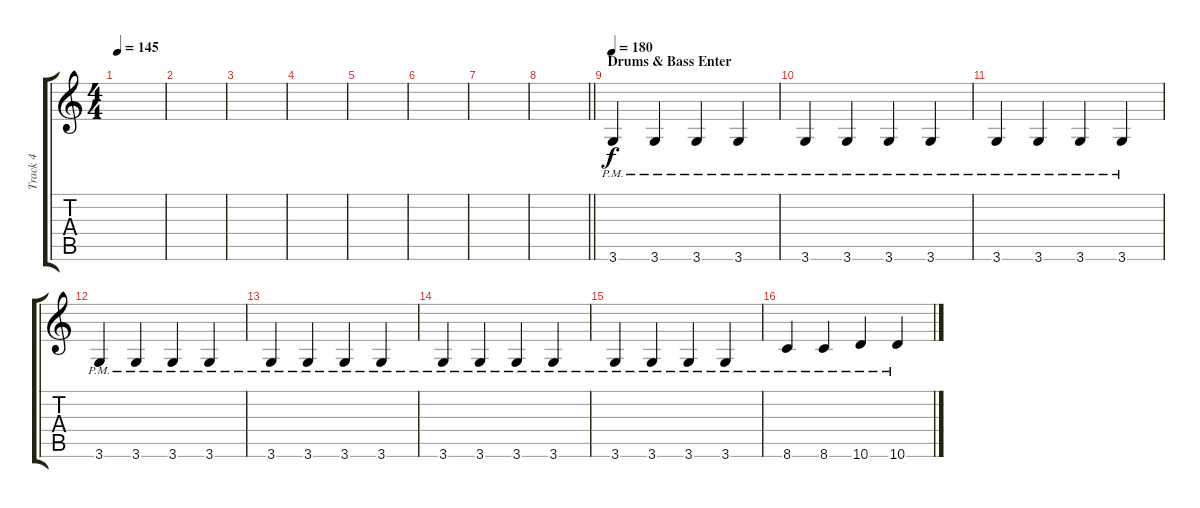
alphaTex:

\track ("Track 4" "Track 4") {instrument acousticbass}
\staff {score tabs}
\tuning (E4 B3 G3 D3 A2 E2) {hide}
\ts (4 4)
\tempo 145
\clef g2
\ks c
|
|
|
|
|
|
|
\barLineRight lightlight
|
\section ("" "Drums & Bass Enter")
\tempo 180
3.6{pm}.4 3.6{pm}.4 3.6{pm}.4 3.6{pm}.4 |
3.6{pm}.4 3.6{pm}.4 3.6{pm}.4 3.6{pm}.4 |
3.6{pm}.4 3.6{pm}.4 3.6{pm}.4 3.6{pm}.4 |
3.6{pm}.4 3.6{pm}.4 3.6{pm}.4 3.6{pm}.4 |
3.6{pm}.4 3.6{pm}.4 3.6{pm}.4 3.6{pm}.4 |
3.6{pm}.4 3.6{pm}.4 3.6{pm}.4 3.6{pm}.4 |
3.6{pm}.4 3.6{pm}.4 3.6{pm}.4 3.6{pm}.4 |
8.6{pm}.4 8.6{pm}.4 10.6{pm}.4 10.6{pm}.4
